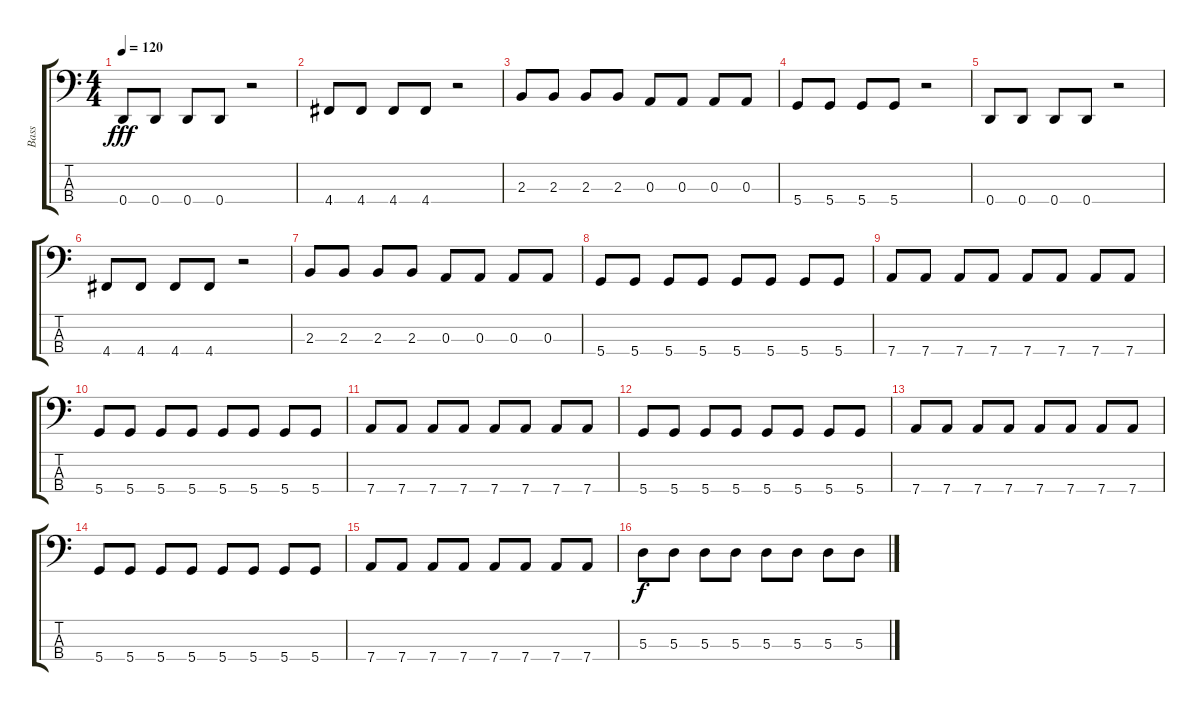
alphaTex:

\track ("Bass" "Bass") {instrument electricbasspick}
\staff {score tabs}
\tuning (G2 D2 A1 D1) {hide}
\ts (4 4)
\tempo 120
\clef f4
\ks c
0.4.8{dy fff} 0.4.8 0.4.8 0.4.8 r.2 |
4.4.8 4.4.8 4.4.8 4.4.8 r.2 |
2.3.8 2.3.8 2.3.8 2.3.8 0.3.8 0.3.8 0.3.8 0.3.8 |
5.4.8 5.4.8 5.4.8 5.4.8 r.2 |
0.4.8 0.4.8 0.4.8 0.4.8 r.2 |
4.4.8 4.4.8 4.4.8 4.4.8 r.2 |
2.3.8 2.3.8 2.3.8 2.3.8 0.3.8 0.3.8 0.3.8 0.3.8 |
5.4.8 5.4.8 5.4.8 5.4.8 5.4.8 5.4.8 5.4.8 5.4.8 |
7.4.8 7.4.8 7.4.8 7.4.8 7.4.8 7.4.8 7.4.8 7.4.8 |
5.4.8 5.4.8 5.4.8 5.4.8 5.4.8 5.4.8 5.4.8 5.4.8 |
7.4.8 7.4.8 7.4.8 7.4.8 7.4.8 7.4.8 7.4.8 7.4.8 |
5.4.8 5.4.8 5.4.8 5.4.8 5.4.8 5.4.8 5.4.8 5.4.8 |
7.4.8 7.4.8 7.4.8 7.4.8 7.4.8 7.4.8 7.4.8 7.4.8 |
5.4.8 5.4.8 5.4.8 5.4.8 5.4.8 5.4.8 5.4.8 5.4.8 |
7.4.8 7.4.8 7.4.8 7.4.8 7.4.8 7.4.8 7.4.8 7.4.8 |
5.3.8{dy f} 5.3.8 5.3.8 5.3.8 5.3.8 5.3.8 5.3.8 5.3.8
